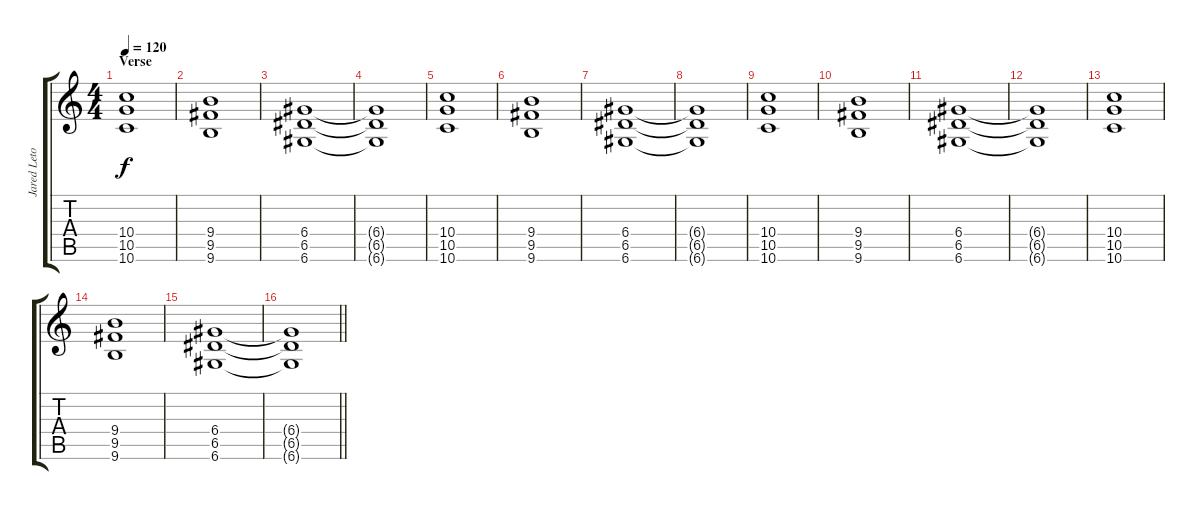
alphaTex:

\track ("Jared Leto(Guitar)" "Jared Leto") {instrument distortionguitar}
\staff {score tabs}
\tuning (E4 B3 G3 D3 A2 D2) {hide}
\ts (4 4)
\section ("" "Verse")
\tempo 120
\clef g2
\ks c
(10.4 10.5 10.6).1{dy f} |
(9.4 9.5 9.6).1 |
(6.4 6.5 6.6).1 |
(6.4{t} 6.5{t} 6.6{t}).1 |
(10.4 10.5 10.6).1 |
(9.4 9.5 9.6).1 |
(6.4 6.5 6.6).1 |
(6.4{t} 6.5{t} 6.6{t}).1 |
(10.4 10.5 10.6).1 |
(9.4 9.5 9.6).1 |
(6.4 6.5 6.6).1 |
(6.4{t} 6.5{t} 6.6{t}).1 |
(10.4 10.5 10.6).1 |
(9.4 9.5 9.6).1 |
(6.4 6.5 6.6).1 |
\barLineRight lightlight
(6.4{t} 6.5{t} 6.6{t}).1
